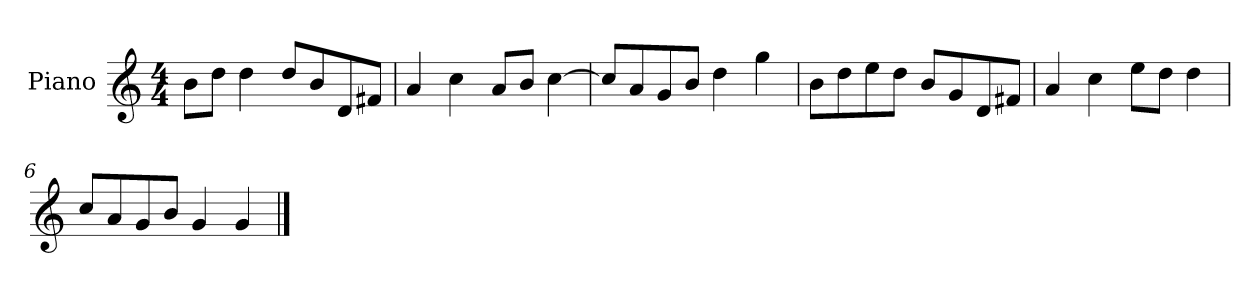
**kern
*part1
*staff1
*I"Piano
*I'P-no
*clefG2
*k[]
*M4/4
*MM90
=1
8b\L
8dd\J
4dd\
8dd/L
8b/
8d/
8f#X/J
=2
4a/
4cc\
8a/L
8b/J
[4cc\
=3
8cc/L]
8a/
8g/
8b/J
4dd\
4gg\
=4
8b\L
8dd\
8ee\
8dd\J
8b/L
8g/
8d/
8f#X/J
=5
4a/
4cc\
8ee\L
8dd\J
4dd\
=6
8cc/L
8a/
8g/
8b/J
4g/
4g/
==
*-
